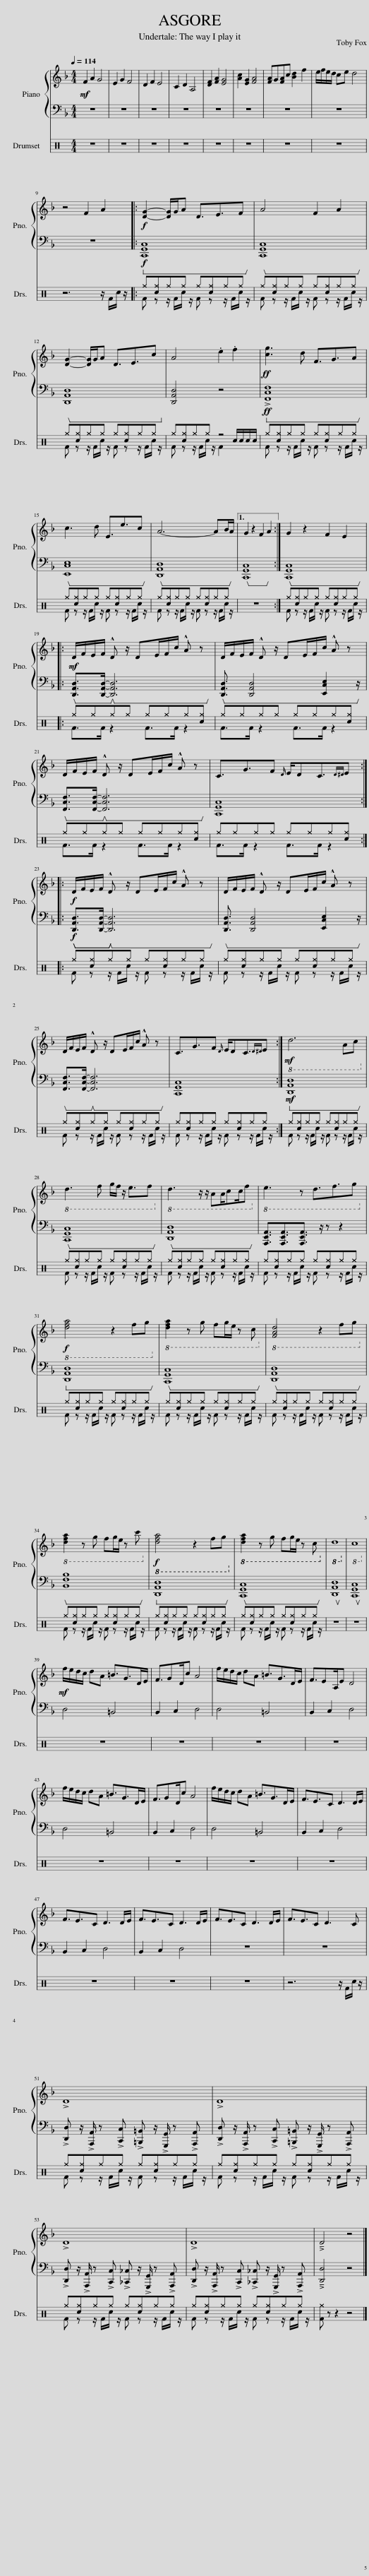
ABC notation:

X:1
%%score { 1 | 2 } ( 3 4 )
L:1/8
Q:1/4=114
M:4/4
I:linebreak $
K:F
V:1 treble
V:2 bass
V:3 perc
K:none
V:4 perc
K:none
V:1
!mf! F2 A2 G4 | E2 G2 F4 | D2 F2 E4 | C2 D2 A,4 | [DF]2 [FA]2 [EG]4 | %5
 [Ac]2 [EG]2 [FA]4 | [FA]G[FA]c [Bd]2 f2 | e/f/e/d/ ce d4 |$ z4 F2 A2 |:!f! [DG]2- [DG]/G/A D3/2E3/2F | %10
 A4 F2 A2 |$ [DG]2- [DG]/G/A D3/2E3/2c | A4 .e2 .f2 |!ff! [cg]3 d F3/2G3/2A |$ c3 d E3/2e3/2c | %15
 A6- AB/A/ |1 G2 z2 F2 A2 :| G2 z2 F2 E2 |:$!mf! D/F/E/F/ !^!D z/ DE/F/c/ !^!A z | D/F/E/F/ !^!D z/ DE/F/c/ !^!A z |$ %20
 D/F/E/F/ !^!D z/ DE/F/c/ !^!A z | C3/2G3/2F{D} E/DC3/2{D^D}E ::$!f! D/F/E/F/ !^!D z/ DE/F/c/ !^!A z | D/F/E/F/ !^!D z/ DE/F/c/ !^!A z |$ D/F/E/F/ !^!D z/ DE/F/c/ !^!A z | %25
 C3/2G3/2F{D} E/DC3/2{D^D}E :|!mf!!8vb(! D6 A,C!8vb)! |$!8vb(! D3 F G/F/ z/ E3/2F!8vb)! |!8vb(! D3 z/ z/ A,A,/CC/F!8vb)! |!8vb(! E3 z D3/2F3/2G!8vb)! |$ %30
!f!!8vb(! [DFA]4 z2 FG!8vb)! |!8vb(! [DFA]2 z G FG/E/ z C!8vb)! |!8vb(! [F,A,D]4 z2 FG!8vb)! |$!8vb(! [DFA]2 z G FG/E/ z c!8vb)! |!f!!8vb(!!8vb(! [DFA]4 z2 FG!8vb)!!8vb)! | %35
!8vb(!!8vb(! [DFA]2 z G FG/E/ z C!8vb)!!8vb)! |!8vb(!!8vb(! D8!8vb)!!8vb)! |!8vb(! C8!8vb)! |$!mf! f/e/d/c/ dA =B3/2G>DE/ | F3/2GD/c A4 | %40
 f/e/d/c/ dA =B3/2G>DE/ | F3/2EA,/E D4 |$ f/e/d/c/ dA =B3/2G>DE/ | F3/2GD/c A4 | f/e/d/c/ dA =B3/2G>DE/ | %45
 F3/2E3/2C D3 D/E/ |$ F3/2E3/2C D3 D/E/ | F3/2E3/2C D3 D/E/ | F3/2E3/2C D3 D/E/ | F3/2E3/2C D3 C |$ %50
 !>!D8 | !>!D8 |$ !>!D8 | !>!D8 | D4 z4 |] %55
V:2
 z8 | z8 | z8 | z8 | z8 | %5
 z8 | z8 | z8 |$ z8 |:!f!!ped! [C,,G,,C,]8!ped-up! | %10
!ped! [C,,G,,C,]8!ped-up! |$!ped! [D,,A,,D,]8!ped-up! | [D,,A,,D,]4 z4 |!ff!!ped! !>![F,,C,F,]8!ped-up! |$!ped! [E,,C,E,]8!ped-up! | %15
!ped! [D,,A,,D,]8!ped-up! |1!ped! [C,,G,,C,]8!ped-up! :|!ped! [C,,G,,C,]8!ped-up! |:$!ped! [D,,A,,D,]>[D,,A,,D,]-!ped! [D,,A,,D,]6!ped-up! |!ped! [D,,A,,D,]3/2 [D,,A,,D,]4 [E,,C,E,]2 z/!ped-up! |$ %20
!ped! [F,,C,F,]>[F,,C,F,]-!ped! [F,,C,F,]6!ped-up! | [C,,G,,C,]8 ::$!f!!ped! [D,,A,,D,]>[D,,A,,D,]-!ped! [D,,A,,D,]6!ped-up! |!ped! [D,,A,,D,]3/2 [D,,A,,D,]4 [E,,C,E,]2 z/!ped-up! |$!ped! [F,,C,F,]>[F,,C,F,]-!ped! [F,,C,F,]6!ped-up! | %25
 [C,,G,,C,]8 :|!mf!!ped! [D,,A,,D,]8!ped-up! |$!ped! [C,,G,,C,]8!ped-up! |!ped! [D,,A,,D,]8!ped-up! | [A,,,E,,A,,]3/2[A,,,E,,A,,]3/2[A,,,E,,A,,]3/2 z/ z z2 |$ %30
!ped! [D,,A,,D,]8!ped-up! |!ped! [C,,G,,C,]8!ped-up! |!ped! [D,,A,,D,]8!ped-up! |$!ped! [B,,F,B,]8!ped-up! |!ped! [D,,A,,D,]8!ped-up! | %35
!ped! [C,,G,,C,]8!ped-up! |!ped! [D,,A,,D,]8!ped-up! |!ped! [C,,G,,C,]8!ped-up! |$ D,4 =B,,4 | B,,2 C,2 D,4 | %40
 D,4 =B,,4 | B,,2 C,2 D,4 |$ D,4 =B,,4 | B,,2 C,2 D,4 | D,4 =B,,4 | %45
 B,,2 C,2 D,4 |$ B,,2 C,2 D,4 | B,,2 C,2 D,4 | z8 | z8 |$ %50
 !>![D,,D,] z/ !>![A,,,A,,]/ z !>![C,,C,] !>![=B,,,=B,,] z/ !>![G,,,G,,]/ z !>![A,,,A,,] | !>![D,,D,] z/ !>![A,,,A,,]/ z !>![C,,C,] !>![=B,,,=B,,] z/ !>![G,,,G,,]/ z !>![A,,,A,,] |$ !>![D,,D,] z/ !>![A,,,A,,]/ z !>![C,,C,] !>![_C,,_C,] z/ !>![G,,,G,,]/ z !>![A,,,A,,] | !>![D,,D,] z/ !>![A,,,A,,]/ z !>![C,,C,] !>![_C,,_C,] z/ !>![G,,,G,,]/ z !>![A,,,A,,] | [D,,D,]4 z4 |] %55
V:3
[K:C] z8 | z8 | z8 | z8 | z8 | %5
 z8 | z8 | z8 |$ z6 z/ F/c/ z/ |: ^g[c^g]^g^g ^g[c^g]^g^g | %10
 ^g[c^g]^g^g ^g[c^g]^g^g |$ ^g[c^g]^g^g ^g[c^g]^g^g | ^g[c^g]^g^g z4 | ^g[c^g]^g^g ^g[c^g]^g^g |$ ^g[c^g]^g^g ^g[c^g]^g^g | %15
 ^g[c^g]^g^g ^g[c^g]^g^g |1 z8 :| ^g[c^g]^g^g ^g[c^g]^g^g |:$ ^g^g^g^g ^g^g^g[c^g] | ^g^g^g^g ^g^g^g[c^g] |$ %20
 ^g^g^g^g ^g^g^g[c^g] | ^g^g^g^g ^g^g^g[c^g] ::$ ^g[c^g]^g^g ^g[c^g]^g^g | ^g[c^g]^g^g ^g[c^g]^g^g |$ ^g[c^g]^g^g ^g[c^g]^g^g | %25
 ^g[c^g]^g^g ^g[c^g]^g^g :| ^g[c^g]^g^g ^g[c^g]^g^g |$ ^g[c^g]^g^g ^g[c^g]^g^g | ^g[c^g]^g^g ^g[c^g]^g^g | ^g[c^g]^g^g ^g[c^g]^g^g |$ %30
 ^g[c^g]^g^g ^g[c^g]^g^g | ^g[c^g]^g^g ^g[c^g]^g^g | ^g[c^g]^g^g ^g[c^g]^g^g |$ ^g[c^g]^g^g ^g[c^g]^g^g | ^g[c^g]^g^g ^g[c^g]^g^g | %35
 ^g[c^g]^g^g ^g[c^g]^g^g | z8 | z8 |$ z8 | z8 | %40
 z8 | z8 |$ z8 | z8 | z8 | %45
 z8 |$ z8 | z8 | z8 | z6 z/ F/c/ z/ |$ %50
 ^g[c^g]^g^g ^g[c^g]^g^g | ^g[c^g]^g^g ^g[c^g]^g^g |$ ^g[c^g]^g^g ^g[c^g]^g^g | ^g[c^g]^g^g ^g[c^g]^g^g | [F^g] z z2 z4 |] %55
V:4
[K:C] x8 | x8 | x8 | x8 | x8 | %5
 x8 | x8 | x8 |$ x8 |: F z z/ F/c/ z/ F z z/ F/c/ z/ | %10
 F z z/ F/c/ z/ F z z/ F/c/ z/ |$ F z z/ F/c/ z/ F z z/ F/c/ z/ | F z z/ F/c/ z/ F2 c/c/c/c/ | F z z/ F/c/ z/ F z z/ F/c/ z/ |$ F z z/ F/c/ z/ F z z/ F/c/ z/ | %15
 F z z/ F/c/ z/ F z z/ F/c/ z/ |1 x8 :| F z z/ F/c/ z/ F z z/ F/c/ z/ |:$ F>F z2 F>F z2 | F>F z2 F>F z2 |$ %20
 F>F z2 F>F z2 | F>F z2 F>F z2 ::$ F z z/ F/c/ z/ F z z/ F/c/ z/ | F z z/ F/c/ z/ F z z/ F/c/ z/ |$ F z z/ F/c/ z/ F z z/ F/c/ z/ | %25
 F z z/ F/c/ z/ F z z/ F/c/ z/ :| F z z/ F/c/ z/ F z z/ F/c/ z/ |$ F z z/ F/c/ z/ F z z/ F/c/ z/ | F z z/ F/c/ z/ F z z/ F/c/ z/ | F z z/ F/c/ z/ F z z/ F/c/ z/ |$ %30
 F z z/ F/c/ z/ F z z/ F/c/ z/ | F z z/ F/c/ z/ F z z/ F/c/ z/ | F z z/ F/c/ z/ F z z/ F/c/ z/ |$ F z z/ F/c/ z/ F z z/ F/c/ z/ | F z z/ F/c/ z/ F z z/ F/c/ z/ | %35
 F z z/ F/c/ z/ F z z/ F/c/ z/ | x8 | x8 |$ x8 | x8 | %40
 x8 | x8 |$ x8 | x8 | x8 | %45
 x8 |$ x8 | x8 | x8 | x8 |$ %50
 F z z/ F/c/ z/ F z z/ F/c/ z/ | F z z/ F/c/ z/ F z z/ F/c/ z/ |$ F z z/ F/c/ z/ F z z/ F/c/ z/ | F z z/ F/c/ z/ F z z/ F/c/ z/ | x8 |] %55
